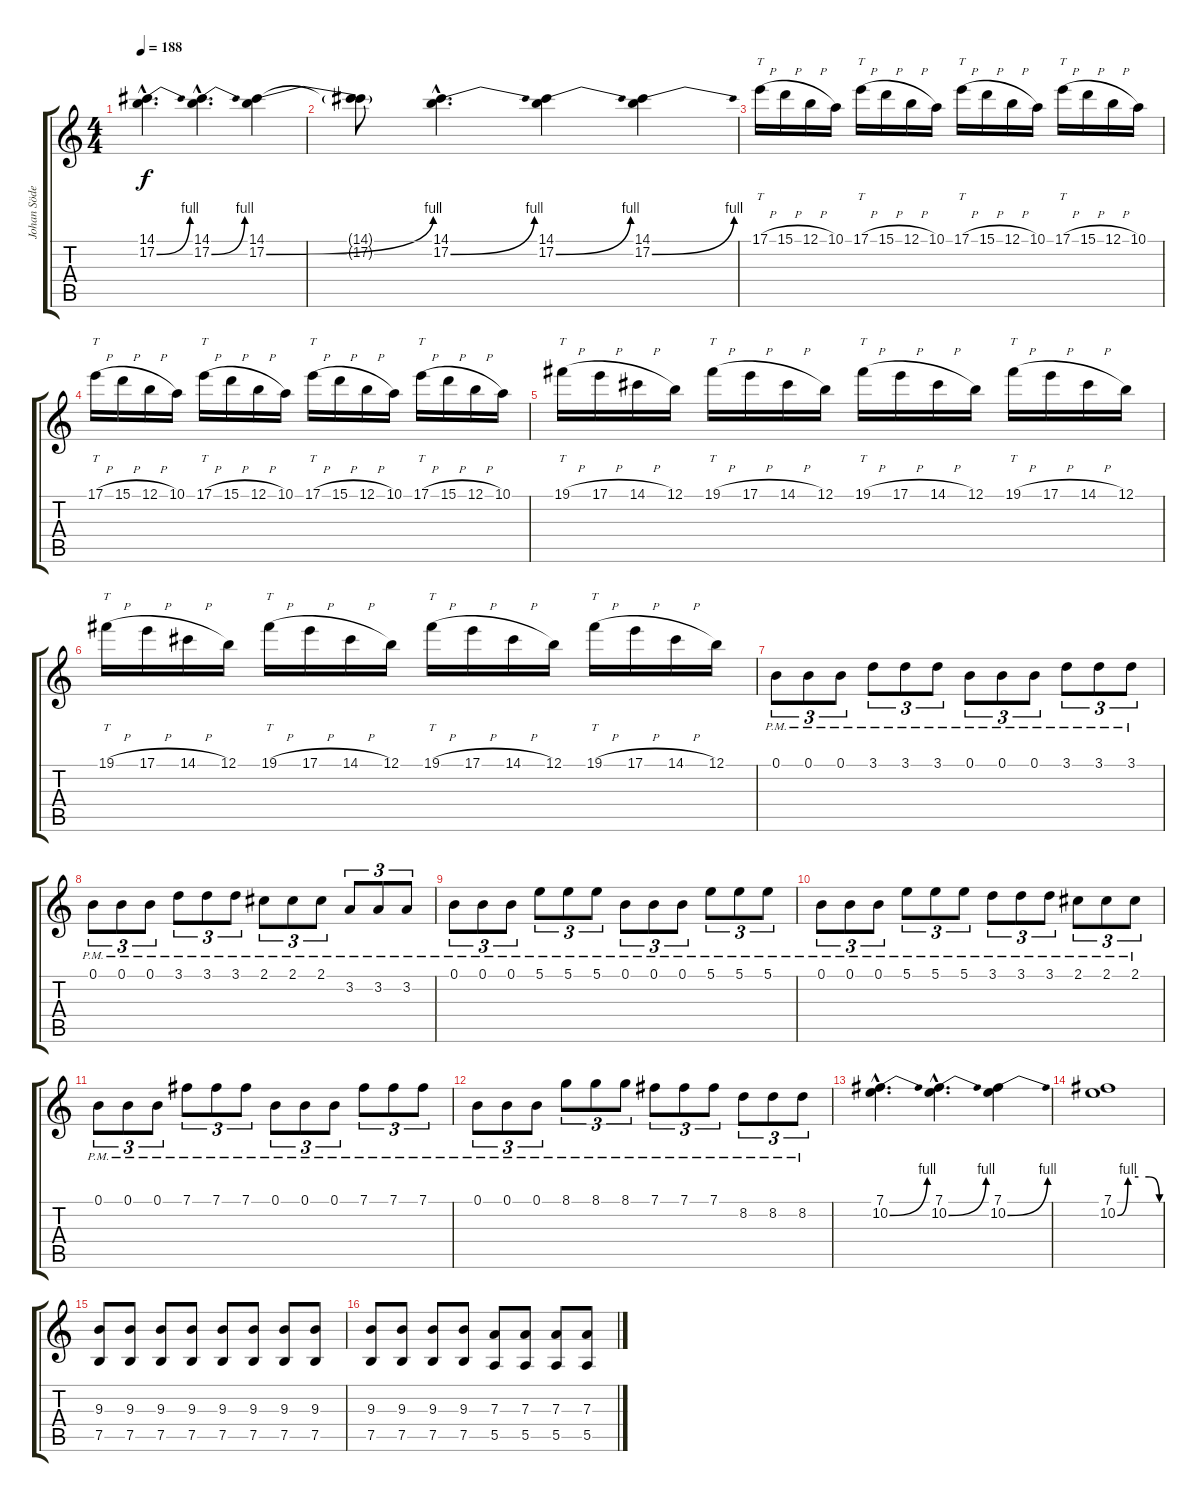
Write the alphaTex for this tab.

\track ("Johan Söderberg" "Johan Söde") {instrument distortionguitar}
\staff {score tabs}
\tuning (B3 Gb3 D3 A2 E2 B1) {hide}
\ts (4 4)
\tempo 188
\clef g2
\ks c
(14.1{hac} 17.2{be (bend 0 0 60 4) hac}).4{d dy f} (14.1{hac} 17.2{be (bend 0 0 60 4) hac}).4{d} (14.1 17.2{be (bend 0 0 60 4)}).4 |
(14.1{t} 17.2{t}).8 (14.1{hac} 17.2{be (bend 0 0 60 4) hac}).4{d} (14.1 17.2{be (bend 0 0 60 4)}).4 (14.1 17.2{be (bend 0 0 60 4)}).4 |
17.1{h}.16{tt} 15.1{h}.16 12.1{h}.16 10.1.16 17.1{h}.16{tt} 15.1{h}.16 12.1{h}.16 10.1.16 17.1{h}.16{tt} 15.1{h}.16 12.1{h}.16 10.1.16 17.1{h}.16{tt} 15.1{h}.16 12.1{h}.16 10.1.16 |
17.1{h}.16{tt} 15.1{h}.16 12.1{h}.16 10.1.16 17.1{h}.16{tt} 15.1{h}.16 12.1{h}.16 10.1.16 17.1{h}.16{tt} 15.1{h}.16 12.1{h}.16 10.1.16 17.1{h}.16{tt} 15.1{h}.16 12.1{h}.16 10.1.16 |
19.1{h}.16{tt} 17.1{h}.16 14.1{h}.16 12.1.16 19.1{h}.16{tt} 17.1{h}.16 14.1{h}.16 12.1.16 19.1{h}.16{tt} 17.1{h}.16 14.1{h}.16 12.1.16 19.1{h}.16{tt} 17.1{h}.16 14.1{h}.16 12.1.16 |
19.1{h}.16{tt} 17.1{h}.16 14.1{h}.16 12.1.16 19.1{h}.16{tt} 17.1{h}.16 14.1{h}.16 12.1.16 19.1{h}.16{tt} 17.1{h}.16 14.1{h}.16 12.1.16 19.1{h}.16{tt} 17.1{h}.16 14.1{h}.16 12.1.16 |
0.1{pm}.8{tu (3 2)} 0.1{pm}.8{tu (3 2)} 0.1{pm}.8{tu (3 2)} 3.1{pm}.8{tu (3 2)} 3.1{pm}.8{tu (3 2)} 3.1{pm}.8{tu (3 2)} 0.1{pm}.8{tu (3 2)} 0.1{pm}.8{tu (3 2)} 0.1{pm}.8{tu (3 2)} 3.1{pm}.8{tu (3 2)} 3.1{pm}.8{tu (3 2)} 3.1{pm}.8{tu (3 2)} |
0.1{pm}.8{tu (3 2)} 0.1{pm}.8{tu (3 2)} 0.1{pm}.8{tu (3 2)} 3.1{pm}.8{tu (3 2)} 3.1{pm}.8{tu (3 2)} 3.1{pm}.8{tu (3 2)} 2.1{pm}.8{tu (3 2)} 2.1{pm}.8{tu (3 2)} 2.1{pm}.8{tu (3 2)} 3.2{pm}.8{tu (3 2)} 3.2{pm}.8{tu (3 2)} 3.2{pm}.8{tu (3 2)} |
0.1{pm}.8{tu (3 2)} 0.1{pm}.8{tu (3 2)} 0.1{pm}.8{tu (3 2)} 5.1{pm}.8{tu (3 2)} 5.1{pm}.8{tu (3 2)} 5.1{pm}.8{tu (3 2)} 0.1{pm}.8{tu (3 2)} 0.1{pm}.8{tu (3 2)} 0.1{pm}.8{tu (3 2)} 5.1{pm}.8{tu (3 2)} 5.1{pm}.8{tu (3 2)} 5.1{pm}.8{tu (3 2)} |
0.1{pm}.8{tu (3 2)} 0.1{pm}.8{tu (3 2)} 0.1{pm}.8{tu (3 2)} 5.1{pm}.8{tu (3 2)} 5.1{pm}.8{tu (3 2)} 5.1{pm}.8{tu (3 2)} 3.1{pm}.8{tu (3 2)} 3.1{pm}.8{tu (3 2)} 3.1{pm}.8{tu (3 2)} 2.1{pm}.8{tu (3 2)} 2.1{pm}.8{tu (3 2)} 2.1{pm}.8{tu (3 2)} |
0.1{pm}.8{tu (3 2)} 0.1{pm}.8{tu (3 2)} 0.1{pm}.8{tu (3 2)} 7.1{pm}.8{tu (3 2)} 7.1{pm}.8{tu (3 2)} 7.1{pm}.8{tu (3 2)} 0.1{pm}.8{tu (3 2)} 0.1{pm}.8{tu (3 2)} 0.1{pm}.8{tu (3 2)} 7.1{pm}.8{tu (3 2)} 7.1{pm}.8{tu (3 2)} 7.1{pm}.8{tu (3 2)} |
0.1{pm}.8{tu (3 2)} 0.1{pm}.8{tu (3 2)} 0.1{pm}.8{tu (3 2)} 8.1{pm}.8{tu (3 2)} 8.1{pm}.8{tu (3 2)} 8.1{pm}.8{tu (3 2)} 7.1{pm}.8{tu (3 2)} 7.1{pm}.8{tu (3 2)} 7.1{pm}.8{tu (3 2)} 8.2{pm}.8{tu (3 2)} 8.2{pm}.8{tu (3 2)} 8.2{pm}.8{tu (3 2)} |
(7.1{hac} 10.2{be (bend 0 0 60 4) hac}).4{d} (7.1{hac} 10.2{be (bend 0 0 60 4) hac}).4{d} (7.1 10.2{be (bend 0 0 60 4)}).4 |
(7.1 10.2{be (custom 0 0 15 4 30 4 45 4 60 0)}).1 |
(9.3 7.5).8 (9.3 7.5).8 (9.3 7.5).8 (9.3 7.5).8 (9.3 7.5).8 (9.3 7.5).8 (9.3 7.5).8 (9.3 7.5).8 |
(9.3 7.5).8 (9.3 7.5).8 (9.3 7.5).8 (9.3 7.5).8 (7.3 5.5).8 (7.3 5.5).8 (7.3 5.5).8 (7.3 5.5).8
